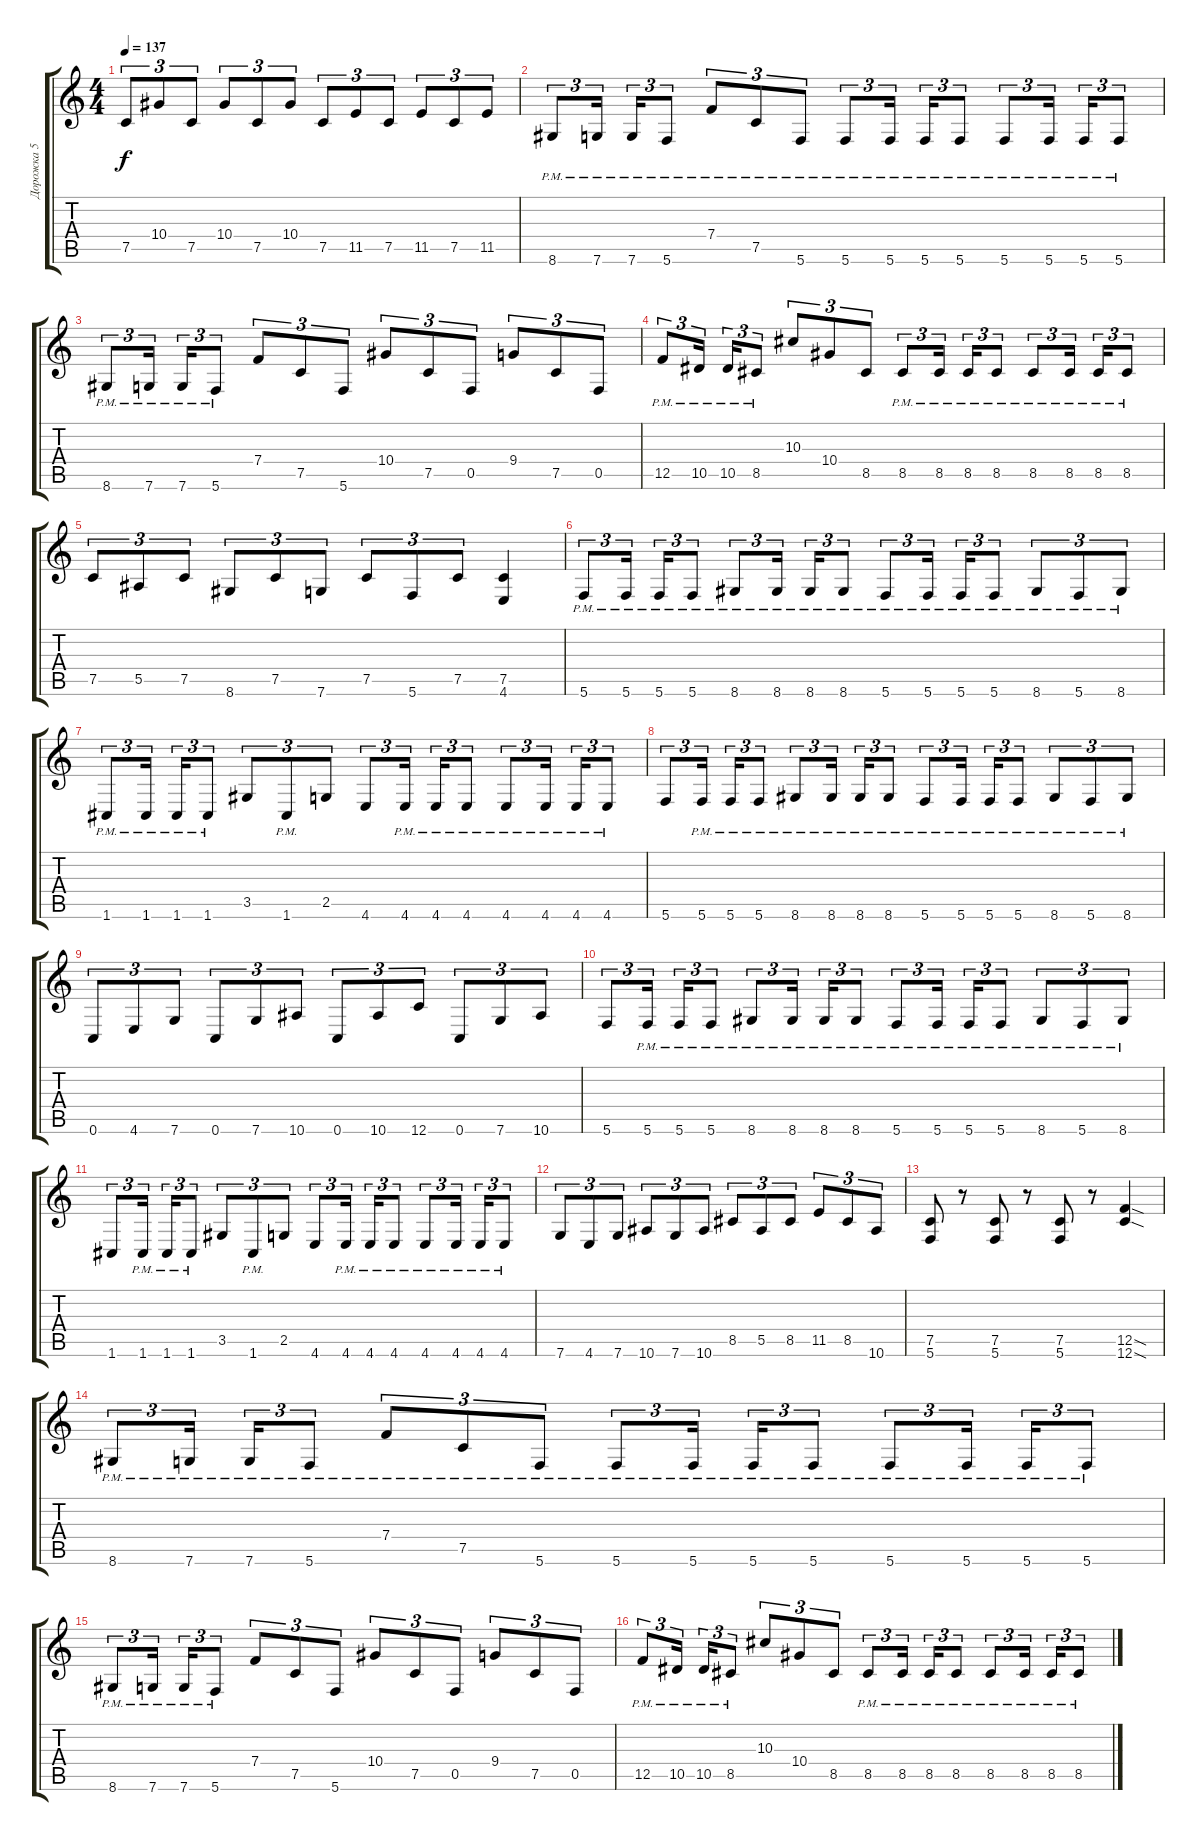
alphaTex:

\track ("Дорожка 5" "Дорожка 5") {instrument overdrivenguitar}
\staff {score tabs}
\tuning (C4 G3 Eb3 Bb2 F2 C2) {hide}
\ts (4 4)
\tempo 137
\clef g2
\ks c
7.5.8{tu (3 2) dy f} 10.4.8{tu (3 2)} 7.5.8{tu (3 2)} 10.4.8{tu (3 2)} 7.5.8{tu (3 2)} 10.4.8{tu (3 2)} 7.5.8{tu (3 2)} 11.5.8{tu (3 2)} 7.5.8{tu (3 2)} 11.5.8{tu (3 2)} 7.5.8{tu (3 2)} 11.5.8{tu (3 2)} |
8.6{pm}.8{tu (3 2)} 7.6{pm}.16{tu (3 2) beam splitsecondary} 7.6{pm}.16{tu (3 2)} 5.6{pm}.8{tu (3 2)} 7.4{pm}.8{tu (3 2)} 7.5{pm}.8{tu (3 2)} 5.6{pm}.8{tu (3 2)} 5.6{pm}.8{tu (3 2)} 5.6{pm}.16{tu (3 2) beam splitsecondary} 5.6{pm}.16{tu (3 2)} 5.6{pm}.8{tu (3 2)} 5.6{pm}.8{tu (3 2)} 5.6{pm}.16{tu (3 2) beam splitsecondary} 5.6{pm}.16{tu (3 2)} 5.6{pm}.8{tu (3 2)} |
8.6{pm}.8{tu (3 2)} 7.6{pm}.16{tu (3 2) beam splitsecondary} 7.6{pm}.16{tu (3 2)} 5.6{pm}.8{tu (3 2)} 7.4.8{tu (3 2)} 7.5.8{tu (3 2)} 5.6.8{tu (3 2)} 10.4.8{tu (3 2)} 7.5.8{tu (3 2)} 0.5.8{tu (3 2)} 9.4.8{tu (3 2)} 7.5.8{tu (3 2)} 0.5.8{tu (3 2)} |
12.5{pm}.8{tu (3 2)} 10.5{pm}.16{tu (3 2) beam splitsecondary} 10.5{pm}.16{tu (3 2)} 8.5{pm}.8{tu (3 2)} 10.3.8{tu (3 2)} 10.4.8{tu (3 2)} 8.5.8{tu (3 2)} 8.5{pm}.8{tu (3 2)} 8.5{pm}.16{tu (3 2) beam splitsecondary} 8.5{pm}.16{tu (3 2)} 8.5{pm}.8{tu (3 2)} 8.5{pm}.8{tu (3 2)} 8.5{pm}.16{tu (3 2) beam splitsecondary} 8.5{pm}.16{tu (3 2)} 8.5{pm}.8{tu (3 2)} |
7.5.8{tu (3 2)} 5.5.8{tu (3 2)} 7.5.8{tu (3 2)} 8.6.8{tu (3 2)} 7.5.8{tu (3 2)} 7.6.8{tu (3 2)} 7.5.8{tu (3 2)} 5.6.8{tu (3 2)} 7.5.8{tu (3 2)} (7.5 4.6).4 |
5.6{pm}.8{tu (3 2)} 5.6{pm}.16{tu (3 2) beam splitsecondary} 5.6{pm}.16{tu (3 2)} 5.6{pm}.8{tu (3 2)} 8.6{pm}.8{tu (3 2)} 8.6{pm}.16{tu (3 2) beam splitsecondary} 8.6{pm}.16{tu (3 2)} 8.6{pm}.8{tu (3 2)} 5.6{pm}.8{tu (3 2)} 5.6{pm}.16{tu (3 2) beam splitsecondary} 5.6{pm}.16{tu (3 2)} 5.6{pm}.8{tu (3 2)} 8.6{pm}.8{tu (3 2)} 5.6{pm}.8{tu (3 2)} 8.6{pm}.8{tu (3 2)} |
1.6{pm}.8{tu (3 2)} 1.6{pm}.16{tu (3 2) beam splitsecondary} 1.6{pm}.16{tu (3 2)} 1.6{pm}.8{tu (3 2)} 3.5.8{tu (3 2)} 1.6{pm}.8{tu (3 2)} 2.5.8{tu (3 2)} 4.6.8{tu (3 2)} 4.6{pm}.16{tu (3 2) beam splitsecondary} 4.6{pm}.16{tu (3 2)} 4.6{pm}.8{tu (3 2)} 4.6{pm}.8{tu (3 2)} 4.6{pm}.16{tu (3 2) beam splitsecondary} 4.6{pm}.16{tu (3 2)} 4.6{pm}.8{tu (3 2)} |
5.6.8{tu (3 2)} 5.6{pm}.16{tu (3 2) beam splitsecondary} 5.6{pm}.16{tu (3 2)} 5.6{pm}.8{tu (3 2)} 8.6{pm}.8{tu (3 2)} 8.6{pm}.16{tu (3 2) beam splitsecondary} 8.6{pm}.16{tu (3 2)} 8.6{pm}.8{tu (3 2)} 5.6{pm}.8{tu (3 2)} 5.6{pm}.16{tu (3 2) beam splitsecondary} 5.6{pm}.16{tu (3 2)} 5.6{pm}.8{tu (3 2)} 8.6{pm}.8{tu (3 2)} 5.6{pm}.8{tu (3 2)} 8.6{pm}.8{tu (3 2)} |
0.6.8{tu (3 2)} 4.6.8{tu (3 2)} 7.6.8{tu (3 2)} 0.6.8{tu (3 2)} 7.6.8{tu (3 2)} 10.6.8{tu (3 2)} 0.6.8{tu (3 2)} 10.6.8{tu (3 2)} 12.6.8{tu (3 2)} 0.6.8{tu (3 2)} 7.6.8{tu (3 2)} 10.6.8{tu (3 2)} |
5.6.8{tu (3 2)} 5.6{pm}.16{tu (3 2) beam splitsecondary} 5.6{pm}.16{tu (3 2)} 5.6{pm}.8{tu (3 2)} 8.6{pm}.8{tu (3 2)} 8.6{pm}.16{tu (3 2) beam splitsecondary} 8.6{pm}.16{tu (3 2)} 8.6{pm}.8{tu (3 2)} 5.6{pm}.8{tu (3 2)} 5.6{pm}.16{tu (3 2) beam splitsecondary} 5.6{pm}.16{tu (3 2)} 5.6{pm}.8{tu (3 2)} 8.6{pm}.8{tu (3 2)} 5.6{pm}.8{tu (3 2)} 8.6{pm}.8{tu (3 2)} |
1.6.8{tu (3 2)} 1.6{pm}.16{tu (3 2) beam splitsecondary} 1.6{pm}.16{tu (3 2)} 1.6{pm}.8{tu (3 2)} 3.5.8{tu (3 2)} 1.6{pm}.8{tu (3 2)} 2.5.8{tu (3 2)} 4.6.8{tu (3 2)} 4.6{pm}.16{tu (3 2) beam splitsecondary} 4.6{pm}.16{tu (3 2)} 4.6{pm}.8{tu (3 2)} 4.6{pm}.8{tu (3 2)} 4.6{pm}.16{tu (3 2) beam splitsecondary} 4.6{pm}.16{tu (3 2)} 4.6{pm}.8{tu (3 2)} |
7.6.8{tu (3 2)} 4.6.8{tu (3 2)} 7.6.8{tu (3 2)} 10.6.8{tu (3 2)} 7.6.8{tu (3 2)} 10.6.8{tu (3 2)} 8.5.8{tu (3 2)} 5.5.8{tu (3 2)} 8.5.8{tu (3 2)} 11.5.8{tu (3 2)} 8.5.8{tu (3 2)} 10.6.8{tu (3 2)} |
(7.5 5.6).8 r.8 (7.5 5.6).8 r.8 (7.5 5.6).8 r.8 (12.5{sod} 12.6{sod}).4 |
8.6{pm}.8{tu (3 2)} 7.6{pm}.16{tu (3 2) beam splitsecondary} 7.6{pm}.16{tu (3 2)} 5.6{pm}.8{tu (3 2)} 7.4{pm}.8{tu (3 2)} 7.5{pm}.8{tu (3 2)} 5.6{pm}.8{tu (3 2)} 5.6{pm}.8{tu (3 2)} 5.6{pm}.16{tu (3 2) beam splitsecondary} 5.6{pm}.16{tu (3 2)} 5.6{pm}.8{tu (3 2)} 5.6{pm}.8{tu (3 2)} 5.6{pm}.16{tu (3 2) beam splitsecondary} 5.6{pm}.16{tu (3 2)} 5.6{pm}.8{tu (3 2)} |
8.6{pm}.8{tu (3 2)} 7.6{pm}.16{tu (3 2) beam splitsecondary} 7.6{pm}.16{tu (3 2)} 5.6{pm}.8{tu (3 2)} 7.4.8{tu (3 2)} 7.5.8{tu (3 2)} 5.6.8{tu (3 2)} 10.4.8{tu (3 2)} 7.5.8{tu (3 2)} 0.5.8{tu (3 2)} 9.4.8{tu (3 2)} 7.5.8{tu (3 2)} 0.5.8{tu (3 2)} |
12.5{pm}.8{tu (3 2)} 10.5{pm}.16{tu (3 2) beam splitsecondary} 10.5{pm}.16{tu (3 2)} 8.5{pm}.8{tu (3 2)} 10.3.8{tu (3 2)} 10.4.8{tu (3 2)} 8.5.8{tu (3 2)} 8.5{pm}.8{tu (3 2)} 8.5{pm}.16{tu (3 2) beam splitsecondary} 8.5{pm}.16{tu (3 2)} 8.5{pm}.8{tu (3 2)} 8.5{pm}.8{tu (3 2)} 8.5{pm}.16{tu (3 2) beam splitsecondary} 8.5{pm}.16{tu (3 2)} 8.5{pm}.8{tu (3 2)}
